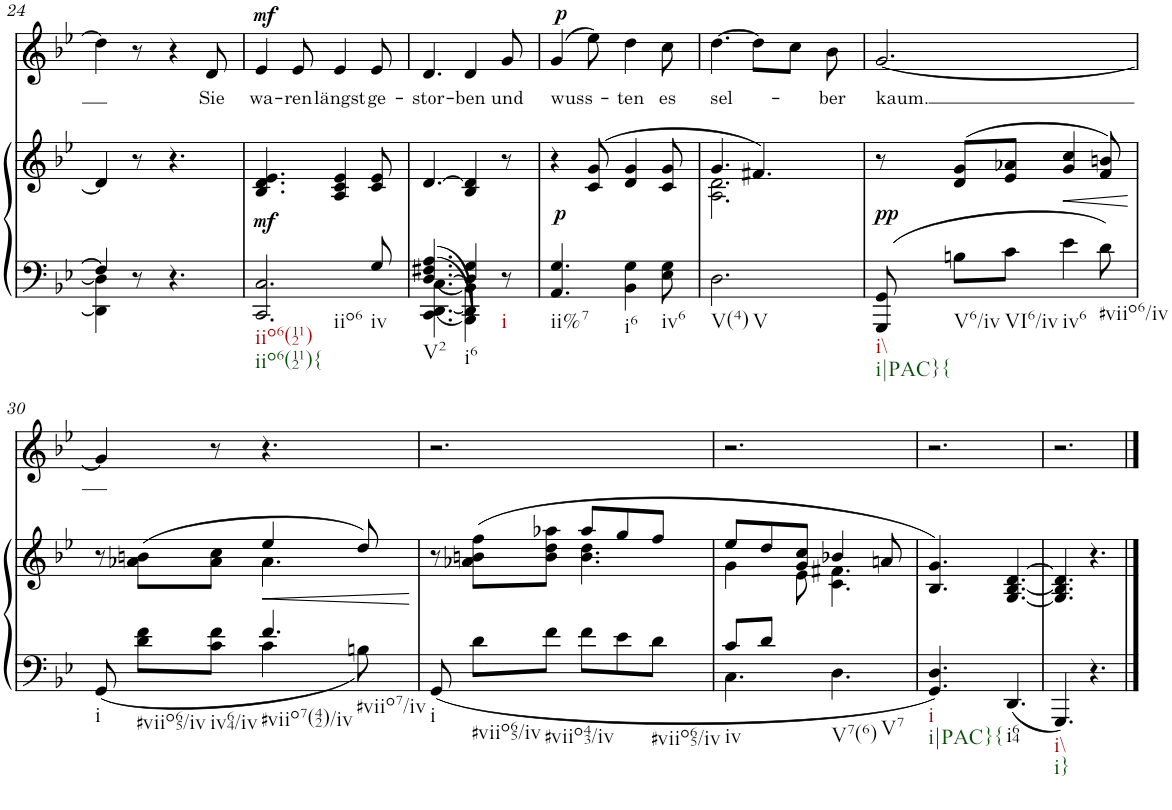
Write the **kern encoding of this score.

**kern	**kern	**dynam	**kern	**text	**dynam
*part2	*part2	*part2	*part1	*part1	*part1
*staff3	*staff2	*staff2/3	*staff1	*staff1	*staff1
*I"Piano	*	*	*I"Voice	*	*
*I'Pno	*	*	*	*	*
!!LO:PB:g=z
*clefF4	*clefG2	*	*clefG2	*	*
*k[b-e-]	*k[b-e-]	*	*k[b-e-]	*	*
*g:	*g:	*	*g:	*	*
*M6/8	*M6/8	*	*M6/8	*	*
=24	=24	=24	=24	=24	=24
*^	*	*	*	*	*
4F#/]	4DD\] 4D\]	4d/]	.	4dd\]	.	.
8r	2ryy	8r	.	8r	.	.
4.r	.	4.r	.	4r	.	.
!	!	!	!	!	!LO:LY:b	!
.	.	.	.	8d/	Sie	.
=25	=25	=25	=25	=25	=25	=25
!LO:TX:b:t=iio6(112)	!	!	!	!	!	!
!LO:TX:b:t=iio6(112){	!	!	!	!	!	!
!LO:TX:b:t=iio6	!	!	!	!	!	!
!	!	!	!LO:DY:b	!	!LO:LY:b	!LO:DY:a
2ryy	2.CC/ 2.C/	4.B-/ 4.d/ 4.e-/	mf	4e-/	wa-	mf
!	!	!	!	!	!LO:LY:b	!
.	.	.	.	8e-/	-ren	.
!	!	!	!	!	!LO:LY:b	!
.	.	4A/ 4c/ 4e-/	.	4e-/	längst	.
8ryy	.	.	.	.	.	.
!LO:TX:b:t=iv	!	!	!	!	!	!
!	!	!	!	!	!LO:LY:b	!
8G/	.	8c/ 8e-/	.	8e-/	ge-	.
=26	=26	=26	=26	=26	=26	=26
!LO:TX:b:t=V2	!	!	!	!	!	!
!	!	!	!	!	!LO:LY:b	!
[4.D/ 4.F#X/ 4.A/	4.CC\ [<4.DD\ 4.C\	(>(>[>4.d/	.	4.d/	-stor-	.
!LO:TX:b:t=i6	!	!	!	!	!	!
!	!	!	!	!	!LO:LY:b	!
4D/] 4G/))	4BBB-\ 4DD\] 4BB-\	4B-/ 4d/]	.	4d/	-ben	.
!LO:TX:b:t=i	!	!	!	!	!	!
!	!	!	!	!	!LO:LY:b	!
8r	8ryy	8r	.	8g/	und	.
=27	=27	=27	=27	=27	=27	=27
!LO:TX:b:t=ii%7	!	!	!	!	!	!
!	!	!	!LO:DY:b	!	!LO:LY:b	!LO:DY:a
*v	*v	*	*	*	*	*
4.AA/ 4.G/	4r	p	(>4g/	wuss-	p
.	(>8c/ 8g/	.	8ee-\)	.	.
!LO:TX:b:t=i6	!	!	!	!	!
!	!	!	!	!LO:LY:b	!
4BB-\ 4G\	4d/ 4g/	.	4dd\	-ten	.
!LO:TX:b:t=iv6	!	!	!	!	!
!	!	!	!	!LO:LY:b	!
8E-\ 8G\	8c/ 8g/	.	8cc\	es	.
=28	=28	=28	=28	=28	=28
*	*^	*	*	*	*
!LO:TX:b:t=V(4)	!	!	!	!	!	!
!LO:TX:b:t=V	!	!	!	!	!	!
!	!	!	!	!	!LO:LY:b	!
2.D\	4.g/	2.A\ 2.d\	.	[4.dd\	sel-	.
.	4.f#X/)	.	.	8dd\L]	.	.
.	.	.	.	8cc\J	.	.
!	!	!	!	!	!LO:LY:b	!
.	.	.	.	8b-\	-ber	.
*	*v	*v	*	*	*	*
=29	=29	=29	=29	=29	=29
!LO:TX:b:t=i\\	!	!	!	!	!
!LO:TX:b:t=i|PAC}{	!	!	!	!	!
!	!	!LO:DY:b	!	!LO:LY:b	!
8GGG/ 8GG/	8r	pp	[2.g/	kaum.	.
!LO:TX:b:t=V6/iv	!	!	!	!	!
8Bn\L	(>8d/ 8g/L	.	.	.	.
!LO:TX:b:t=VI6/iv	!	!	!	!	!
8c\J	8e-/ 8a-X/J	.	.	.	.
!LO:TX:b:t=iv6	!	!	!	!	!
!	!	!LO:HP:b	!	!	!
4e-\	4g/ 4cc/	<	.	.	.
!LO:TX:b:t=#viio6/iv	!	!	!	!	!
8d\	8f/ 8bn/)	.	.	.	.
.	.	[	.	.	.
!!LO:LB:g=z
=30	=30	=30	=30	=30	=30
*^	*^	*	*	*	*
!LO:TX:b:t=i	!	!	!	!	!	!	!
8GG/	4.ryy	8r	4.ryy	.	4g/]	.	.
!LO:TX:b:t=#viio65/iv	!	!	!	!	!	!	!
8d\ 8f\L	.	(8a-X\ 8bn\L	.	.	.	.	.
!LO:TX:b:t=iv64/iv	!	!	!	!	!	!	!
8c\ 8f\J	.	8a-\ 8cc\J	.	.	8r	.	.
!LO:TX:b:t=#viio7(42)/iv	!	!	!	!	!	!	!
!LO:TX:b:t=#viio7/iv	!	!	!	!	!	!	!
!	!	!	!	!LO:HP:b	!	!	!
4.f/	4c\	4ee-/	4.a-\	<	4.r	.	.
.	8Bn\	8dd/)	.	.	.	.	.
*v	*v	*	*	*	*	*	*
*	*v	*v	*	*	*	*
.	.	[	.	.	.
=31	=31	=31	=31	=31	=31
*	*^	*	*	*	*
!LO:TX:b:t=i	!	!	!	!	!	!
8GG/	8r	4.ryy	.	2.r	.	.
!LO:TX:b:t=#viio65/iv	!	!	!	!	!	!
8d\L	(8a-X\ 8bn\ 8ff\L	.	.	.	.	.
!LO:TX:b:t=#viio43/iv	!	!	!	!	!	!
8f\J	8b\ 8dd\ 8aa-X\J	.	.	.	.	.
8f\L	8aa-/L	4.b\ 4.dd\	.	.	.	.
8e-\	8gg/	.	.	.	.	.
!LO:TX:b:t=#viio65/iv	!	!	!	!	!	!
8d\J	8ff/J	.	.	.	.	.
=32	=32	=32	=32	=32	=32	=32
*^	*	*	*	*	*	*
!LO:TX:b:t=iv	!	!	!	!	!	!	!
8c/L	4.C\	8ee-/L	4g\	.	2.r	.	.
8d/J	.	8dd/	.	.	.	.	.
!LO:TX:b:t=V7(6)	!	!	!	!	!	!	!
!LO:TX:b:t=V7	!	!	!	!	!	!	!
2ryy	.	8g/ 8cc/J	8e-\	.	.	.	.
.	4.D\	4b-X/	4.c\ 4.f#X\	.	.	.	.
.	.	8an/	.	.	.	.	.
*v	*v	*	*	*	*	*	*
*	*v	*v	*	*	*	*
=33	=33	=33	=33	=33	=33
!LO:TX:b:t=i	!	!	!	!	!
!LO:TX:b:t=i|PAC}{	!	!	!	!	!
4.GG/ 4.D/	4.B-/ 4.g/)	.	2.r	.	.
!LO:TX:b:t=i64	!	!	!	!	!
4.DD/	[4.G/ [4.B-/ [4.d/	.	.	.	.
=34	=34	=34	=34	=34	=34
!LO:TX:b:t=i\\	!	!	!	!	!
!LO:TX:b:t=i}	!	!	!	!	!
4.GGG/	4.G/] 4.B-/] 4.d/]	.	2.r	.	.
4.r	4.r	.	.	.	.
==	==	==	==	==	==
*-	*-	*-	*-	*-	*-
